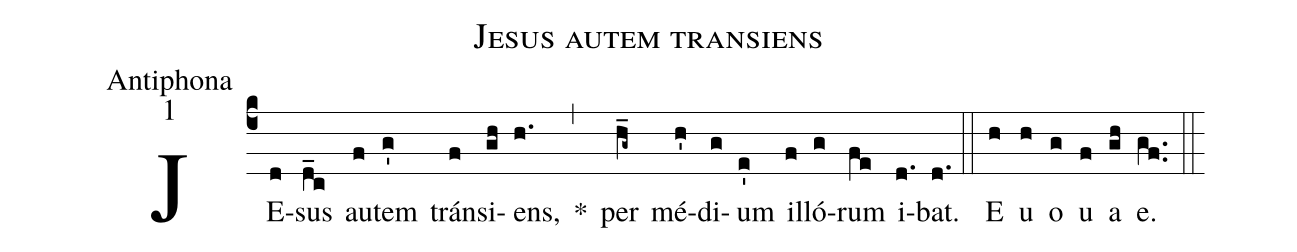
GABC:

name:Jesus autem transiens;
office-part:Antiphona;
mode:1;
%%
(c4) JE(d)sus(d_c) au(f)tem(g') tráns(f)i(gh)ens,(h.) *(,) per(h_g~) mé(h')di(g)um(e') il(f)ló(g)rum(fe) i(d.)bat.(d.) (::) <eu>E(h) u(h) o(g) u(f) a(gh) e.</eu>(gf..) (::)
